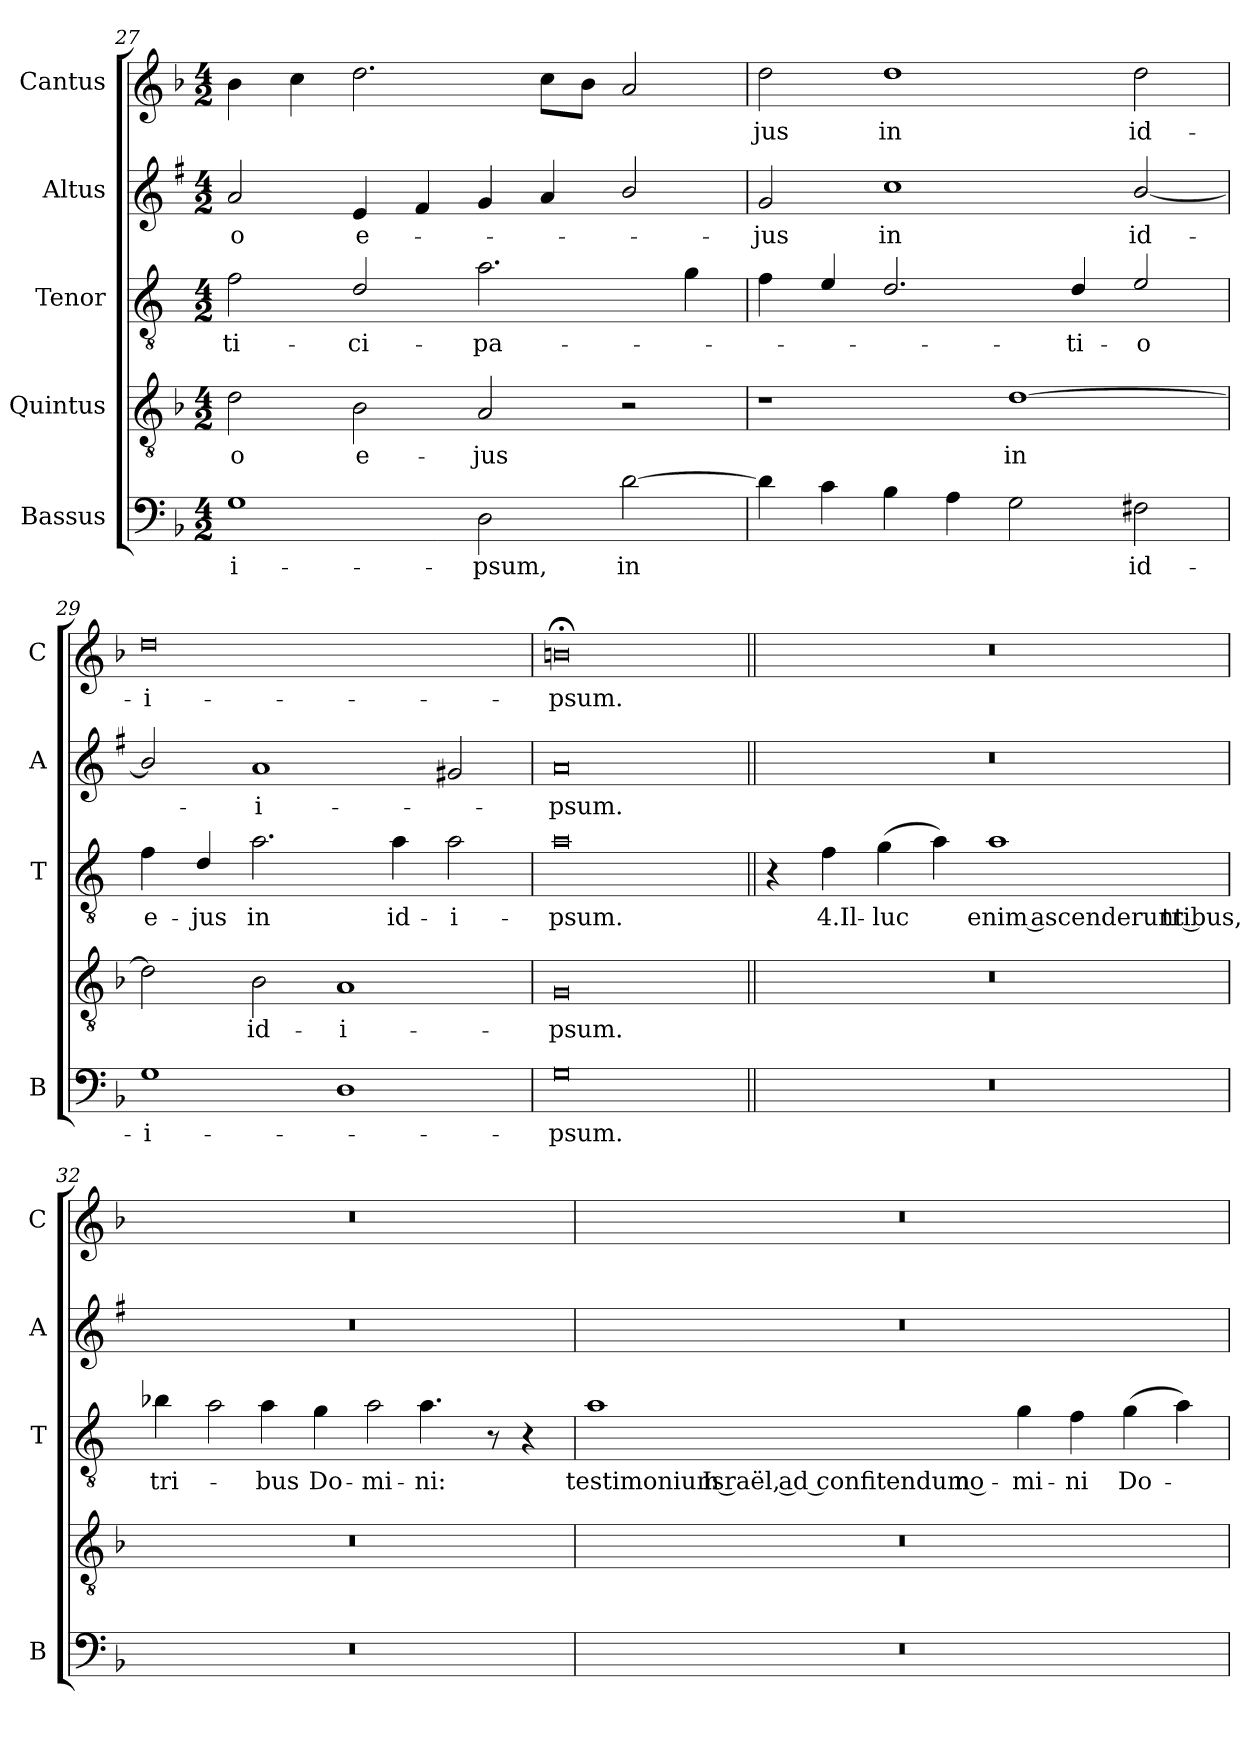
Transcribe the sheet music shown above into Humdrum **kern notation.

**kern	**text	**kern	**text	**kern	**text	**kern	**text	**kern	**text
*part5	*part5	*part4	*part4	*part3	*part3	*part2	*part2	*part1	*part1
*staff5	*staff5	*staff4	*staff4	*staff3	*staff3	*staff2	*staff2	*staff1	*staff1
*I"Bassus	*	*I"Quintus	*	*I"Tenor	*	*I"Altus	*	*I"Cantus	*
*I'B	*	*	*	*I'T	*	*I'A	*	*I'C	*
*clefF4	*	*clefGv2	*	*clefGv2	*	*clefG2	*	*clefG2	*
*	*	*	*	*ITrd4c7	*	*ITrd1c2	*	*	*
*k[b-]	*	*k[b-]	*	*k[b-]	*	*k[b-]	*	*k[b-]	*
*F:	*	*F:	*	*F:	*	*F:	*	*F:	*
*M4/2	*	*M4/2	*	*M4/2	*	*M4/2	*	*M4/2	*
=27	=27	=27	=27	=27	=27	=27	=27	=27	=27
!	!LO:LY:b	!	!LO:LY:b	!	!LO:LY:b	!	!LO:LY:b	!	!
1G	-i-	2d\	-o	2B-\	-ti-	2g/	-o	4b-\	.
.	.	.	.	.	.	.	.	4cc\	.
!	!	!	!LO:LY:b	!	!LO:LY:b	!	!LO:LY:b	!	!
.	.	2B-\	e-	2G/	-ci-	4d/	e-	2.dd\	.
.	.	.	.	.	.	4e/	.	.	.
!	!LO:LY:b	!	!LO:LY:b	!	!LO:LY:b	!	!	!	!
2D\	-psum,	2A/	-jus	2.d\	-pa-	4f/	.	.	.
.	.	.	.	.	.	4g/	.	8cc\L	.
.	.	.	.	.	.	.	.	8b-\J	.
!	!LO:LY:b	!	!	!	!	!	!	!	!
[2d\	in	2r	.	.	.	2a/	.	2a/	.
.	.	.	.	4c\	.	.	.	.	.
=28	=28	=28	=28	=28	=28	=28	=28	=28	=28
!	!	!	!	!	!	!	!LO:LY:b	!	!LO:LY:b
4d\]	.	1r	.	4B-\	.	2f/	-jus	2dd\	-jus
4c\	.	.	.	4A/	.	.	.	.	.
!	!	!	!	!	!	!	!LO:LY:b	!	!LO:LY:b
4B-\	.	.	.	2.G/	.	1b-	in	1dd	in
4A\	.	.	.	.	.	.	.	.	.
!	!	!	!LO:LY:b	!	!	!	!	!	!
2G\	.	[1d	in	.	.	.	.	.	.
!	!	!	!	!	!LO:LY:b	!	!	!	!
.	.	.	.	4G/	-ti-	.	.	.	.
!	!LO:LY:b	!	!	!	!LO:LY:b	!	!LO:LY:b	!	!LO:LY:b
2F#X\	id-	.	.	2A/	-o	[2a/	id-	2dd\	id-
=29	=29	=29	=29	=29	=29	=29	=29	=29	=29
!	!LO:LY:b	!	!	!	!LO:LY:b	!	!	!	!LO:LY:b
1G	-i-	2d\]	.	4B-\	e-	2a/]	.	0dd	-i-
!	!	!	!	!	!LO:LY:b	!	!	!	!
.	.	.	.	4G/	-jus	.	.	.	.
!	!	!	!LO:LY:b	!	!LO:LY:b	!	!LO:LY:b	!	!
.	.	2B-\	id-	2.d\	in	1g	-i-	.	.
!	!	!	!LO:LY:b	!	!	!	!	!	!
1D	.	1A	-i-	.	.	.	.	.	.
!	!	!	!	!	!LO:LY:b	!	!	!	!
.	.	.	.	4d\	id-	.	.	.	.
!	!	!	!	!	!LO:LY:b	!	!	!	!
.	.	.	.	2d\	-i-	2f#X/	.	.	.
=30	=30	=30	=30	=30	=30	=30	=30	=30	=30
!	!LO:LY:b	!	!LO:LY:b	!	!LO:LY:b	!	!LO:LY:b	!	!LO:LY:b
0G	-psum.	0G	-psum.	0d	-psum.	0g	-psum.	0bn;<	-psum.
!!LO:PB:g=z
=31||	=31||	=31||	=31||	=31||	=31||	=31||	=31||	=31||	=31||
0r	.	0r	.	4r	.	0r	.	0r	.
!	!	!	!	!	!LO:LY:b	!	!	!	!
.	.	.	.	4B-\	4.Il-	.	.	.	.
!	!	!	!	!	!LO:LY:b	!	!	!	!
.	.	.	.	(>4c\	-luc	.	.	.	.
.	.	.	.	4d\)	.	.	.	.	.
!	!	!	!	!	!LO:LY:b	!	!	!	!
.	.	.	.	1d	enim ascenderunt tribus,	.	.	.	.
=32	=32	=32	=32	=32	=32	=32	=32	=32	=32
!	!	!	!	!	!LO:LY:b	!	!	!	!
0r	.	0r	.	4e-X\	tri-	0r	.	0r	.
!	!	!	!	!LO:N:head=open	!	!	!	!	!
.	.	.	.	4d\	.	.	.	.	.
!	!	!	!	!	!LO:LY:b	!	!	!	!
.	.	.	.	4d\	-bus	.	.	.	.
!	!	!	!	!	!LO:LY:b	!	!	!	!
.	.	.	.	4c\	Do-	.	.	.	.
!	!	!	!	!LO:N:head=open	!LO:LY:b	!	!	!	!
.	.	.	.	4d\	-mi-	.	.	.	.
!	!	!	!	!	!LO:LY:b	!	!	!	!
.	.	.	.	4.d\	-ni:	.	.	.	.
.	.	.	.	8r	.	.	.	.	.
.	.	.	.	4r	.	.	.	.	.
=33	=33	=33	=33	=33	=33	=33	=33	=33	=33
!	!	!	!	!	!LO:LY:b	!	!	!	!
0r	.	0r	.	1d	testimonium Israël, ad confitendum no-	0r	.	0r	.
!	!	!	!	!	!LO:LY:b	!	!	!	!
.	.	.	.	4c\	-mi-	.	.	.	.
!	!	!	!	!	!LO:LY:b	!	!	!	!
.	.	.	.	4B-\	-ni	.	.	.	.
!	!	!	!	!	!LO:LY:b	!	!	!	!
.	.	.	.	(>4c\	Do-	.	.	.	.
.	.	.	.	4d\)	.	.	.	.	.
=	=	=	=	=	=	=	=	=	=
*-	*-	*-	*-	*-	*-	*-	*-	*-	*-
